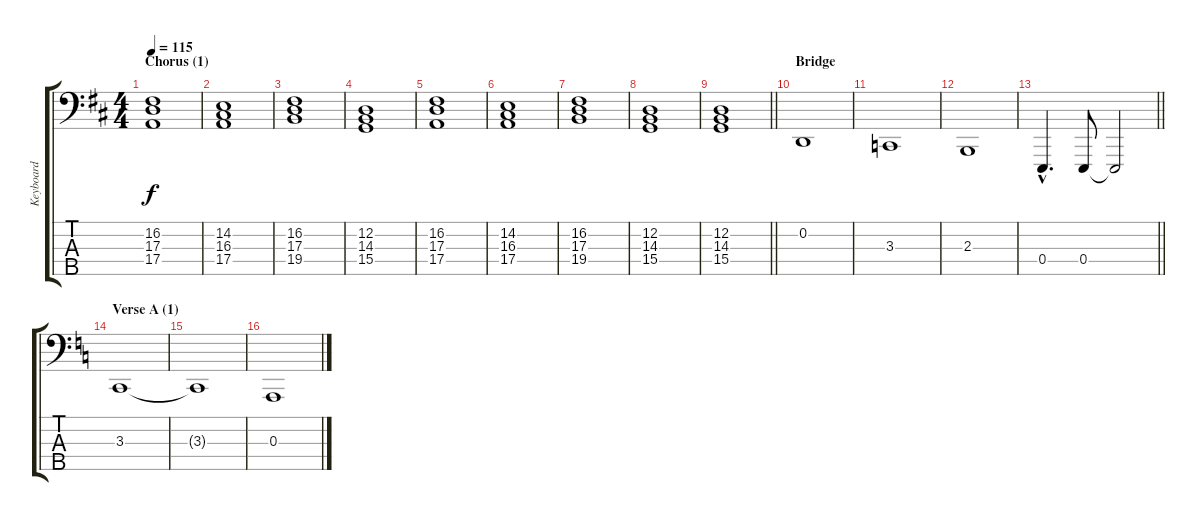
\track ("Keyboard" "Keyboard") {instrument brasssection}
\staff {score tabs}
\tuning (G2 D2 A1 E1 B0) {hide}
\ts (4 4)
\section ("" "Chorus (1)")
\tempo 115
\clef f4
\ks d
(16.2 17.3 17.4).1{dy f} |
(14.2 16.3 17.4).1 |
(16.2 17.3 19.4).1 |
(12.2 14.3 15.4).1 |
(16.2 17.3 17.4).1 |
(14.2 16.3 17.4).1 |
(16.2 17.3 19.4).1 |
(12.2 14.3 15.4).1 |
\barLineRight lightlight
(12.2 14.3 15.4).1 |
\section ("" "Bridge")
0.2.1 |
3.3.1 |
2.3.1 |
\barLineRight lightlight
0.4{hac}.4{d} 0.4.8 0.4{t}.2 |
\section ("" "Verse A (1)")
\ks c
3.3.1 |
3.3{t}.1 |
0.3.1
